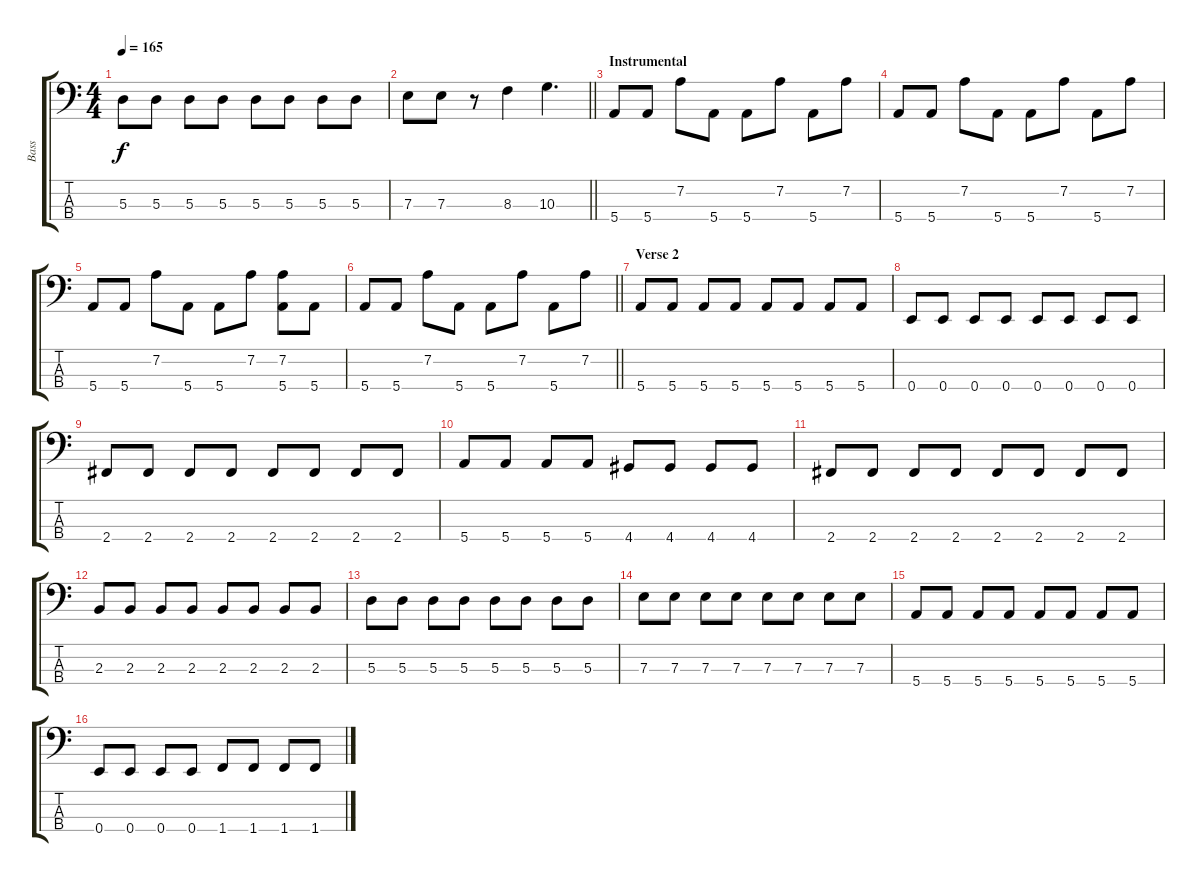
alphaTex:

\track ("Bass" "Bass") {instrument electricbasspick}
\staff {score tabs}
\tuning (G2 D2 A1 E1) {hide}
\ts (4 4)
\tempo 165
\clef f4
\ks c
5.3.8{dy f} 5.3.8 5.3.8 5.3.8 5.3.8 5.3.8 5.3.8 5.3.8 |
\barLineRight lightlight
7.3.8 7.3.8 r.8 8.3.4 10.3.4{d} |
\section ("" "Instrumental")
5.4.8 5.4.8 7.2.8 5.4.8 5.4.8 7.2.8 5.4.8 7.2.8 |
5.4.8 5.4.8 7.2.8 5.4.8 5.4.8 7.2.8 5.4.8 7.2.8 |
5.4.8 5.4.8 7.2.8 5.4.8 5.4.8 7.2.8 (7.2 5.4).8 5.4.8 |
\barLineRight lightlight
5.4.8 5.4.8 7.2.8 5.4.8 5.4.8 7.2.8 5.4.8 7.2.8 |
\section ("" "Verse 2")
5.4.8 5.4.8 5.4.8 5.4.8 5.4.8 5.4.8 5.4.8 5.4.8 |
0.4.8 0.4.8 0.4.8 0.4.8 0.4.8 0.4.8 0.4.8 0.4.8 |
2.4.8 2.4.8 2.4.8 2.4.8 2.4.8 2.4.8 2.4.8 2.4.8 |
5.4.8 5.4.8 5.4.8 5.4.8 4.4.8 4.4.8 4.4.8 4.4.8 |
2.4.8 2.4.8 2.4.8 2.4.8 2.4.8 2.4.8 2.4.8 2.4.8 |
2.3.8 2.3.8 2.3.8 2.3.8 2.3.8 2.3.8 2.3.8 2.3.8 |
5.3.8 5.3.8 5.3.8 5.3.8 5.3.8 5.3.8 5.3.8 5.3.8 |
7.3.8 7.3.8 7.3.8 7.3.8 7.3.8 7.3.8 7.3.8 7.3.8 |
5.4.8 5.4.8 5.4.8 5.4.8 5.4.8 5.4.8 5.4.8 5.4.8 |
0.4.8 0.4.8 0.4.8 0.4.8 1.4.8 1.4.8 1.4.8 1.4.8
